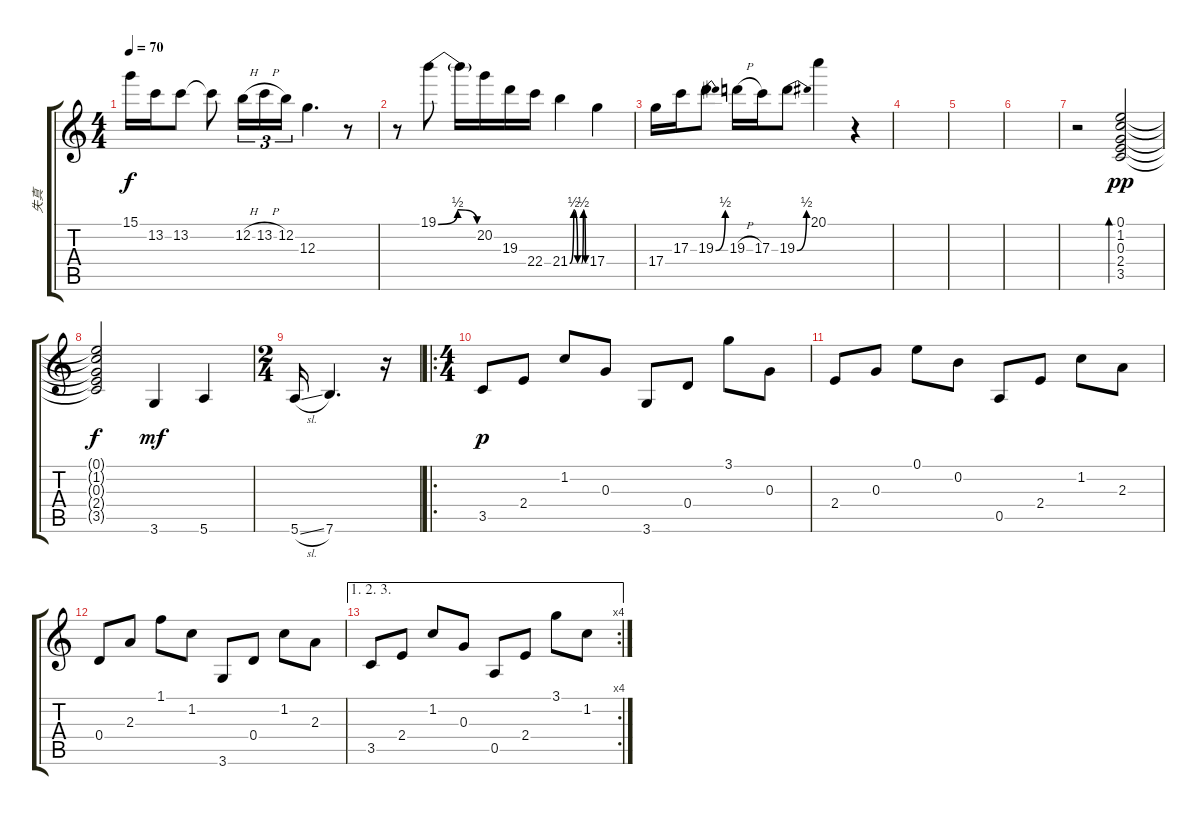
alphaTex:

\track ("失真" "失真") {instrument distortionguitar}
\staff {score tabs}
\tuning (E4 B3 G3 D3 A2 E2) {hide}
\ts (4 4)
\tempo 70
\clef g2
\ks c
15.1.16{dy f} 13.2.16 13.2.8 13.2{t}.8 12.2{h}.16{tu (3 2)} 13.2{h}.16{tu (3 2)} 12.2.16{tu (3 2)} 12.3.4{d} r.8 |
r.8 19.1{be (bendrelease 0 0 30 2 30 2 60 0)}.8 19.1{t}.16 20.2.16 19.3.16 22.4.16 21.4{be (custom 0 0 15 2 30 0 45 0 52 2 60 0)}.4 17.4.4 |
17.4.16 17.3.16 19.3{be (bend 0 0 60 2)}.8 19.3{h}.16 17.3.16 19.3{be (bend 0 0 60 2)}.8 20.1.4 r.4 |
|
|
|
r.2 (0.1 1.2 0.3 2.4 3.5).2{bd 30 dy pp} |
(0.1{t} 1.2{t} 0.3{t} 2.4{t} 3.5{t}).2{dy f} 3.6.4{dy mf} 5.6.4 |
\ts (2 4)
5.6{sl}.16 7.6.4{d} r.16 |
\ro
\ts (4 4)
3.5.8{dy p} 2.4.8 1.2.8 0.3.8 3.6.8 0.4.8 3.1.8 0.3.8 |
2.4.8 0.3.8 0.1.8 0.2.8 0.5.8 2.4.8 1.2.8 2.3.8 |
0.4.8 2.3.8 1.1.8 1.2.8 3.6.8 0.4.8 1.2.8 2.3.8 |
\ae (1 2 3)
\rc 4
3.5.8 2.4.8 1.2.8 0.3.8 0.5.8 2.4.8 3.1.8 1.2.8
